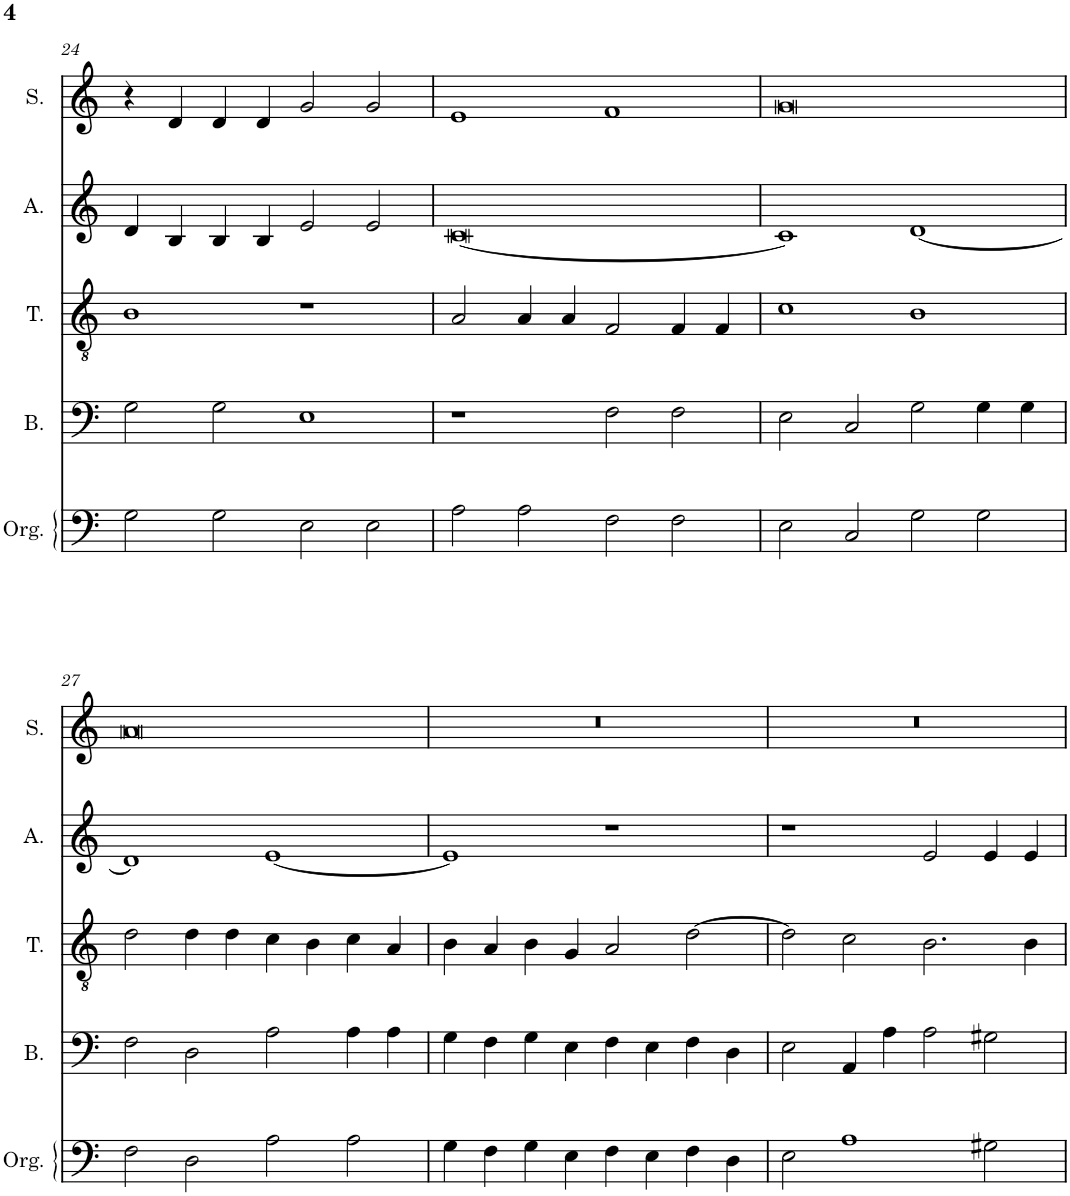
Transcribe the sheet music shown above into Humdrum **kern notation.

**kern	**kern	**kern	**kern	**kern
*part5	*part4	*part3	*part2	*part1
*staff5	*staff4	*staff3	*staff2	*staff1
*I"Orgue	*I"Basse	*I"Tenor	*I"Alto	*I"Soprano
*I'Org.	*I'B.	*I'T.	*I'A.	*I'S.
!!LO:PB:g=z
*clefF4	*clefF4	*clefGv2	*clefG2	*clefG2
*k[]	*k[]	*k[]	*k[]	*k[]
*M4/2	*M4/2	*M4/2	*M4/2	*M4/2
=24	=24	=24	=24	=24
2G\	2G\	1B	4d/	4r
.	.	.	4B/	4d/
2G\	2G\	.	4B/	4d/
.	.	.	4B/	4d/
2E\	1E	1r	2e/	2g/
2E\	.	.	2e/	2g/
=25	=25	=25	=25	=25
2A\	1r	2A/	[0c	1e
2A\	.	4A/	.	.
.	.	4A/	.	.
2F\	2F\	2F/	.	1f
2F\	2F\	4F/	.	.
.	.	4F/	.	.
=26	=26	=26	=26	=26
2E\	2E\	1c	1c]	0g
2C/	2C/	.	.	.
2G\	2G\	1B	[1d	.
2G\	4G\	.	.	.
.	4G\	.	.	.
!!LO:LB:g=z
=27	=27	=27	=27	=27
2F\	2F\	2d\	1d]	0a
2D\	2D\	4d\	.	.
.	.	4d\	.	.
2A\	2A\	4c\	[1e	.
.	.	4B\	.	.
2A\	4A\	4c\	.	.
.	4A\	4A/	.	.
=28	=28	=28	=28	=28
4G\	4G\	4B\	1e]	0r
4F\	4F\	4A/	.	.
4G\	4G\	4B\	.	.
4E\	4E\	4G/	.	.
4F\	4F\	2A/	1r	.
4E\	4E\	.	.	.
4F\	4F\	[2d\	.	.
4D\	4D\	.	.	.
=29	=29	=29	=29	=29
2E\	2E\	2d\]	1r	0r
1A	4AA/	2c\	.	.
.	4A\	.	.	.
.	2A\	2.B\	2e/	.
2G#X\	2G#X\	.	4e/	.
.	.	4B\	4e/	.
=	=	=	=	=
*-	*-	*-	*-	*-
